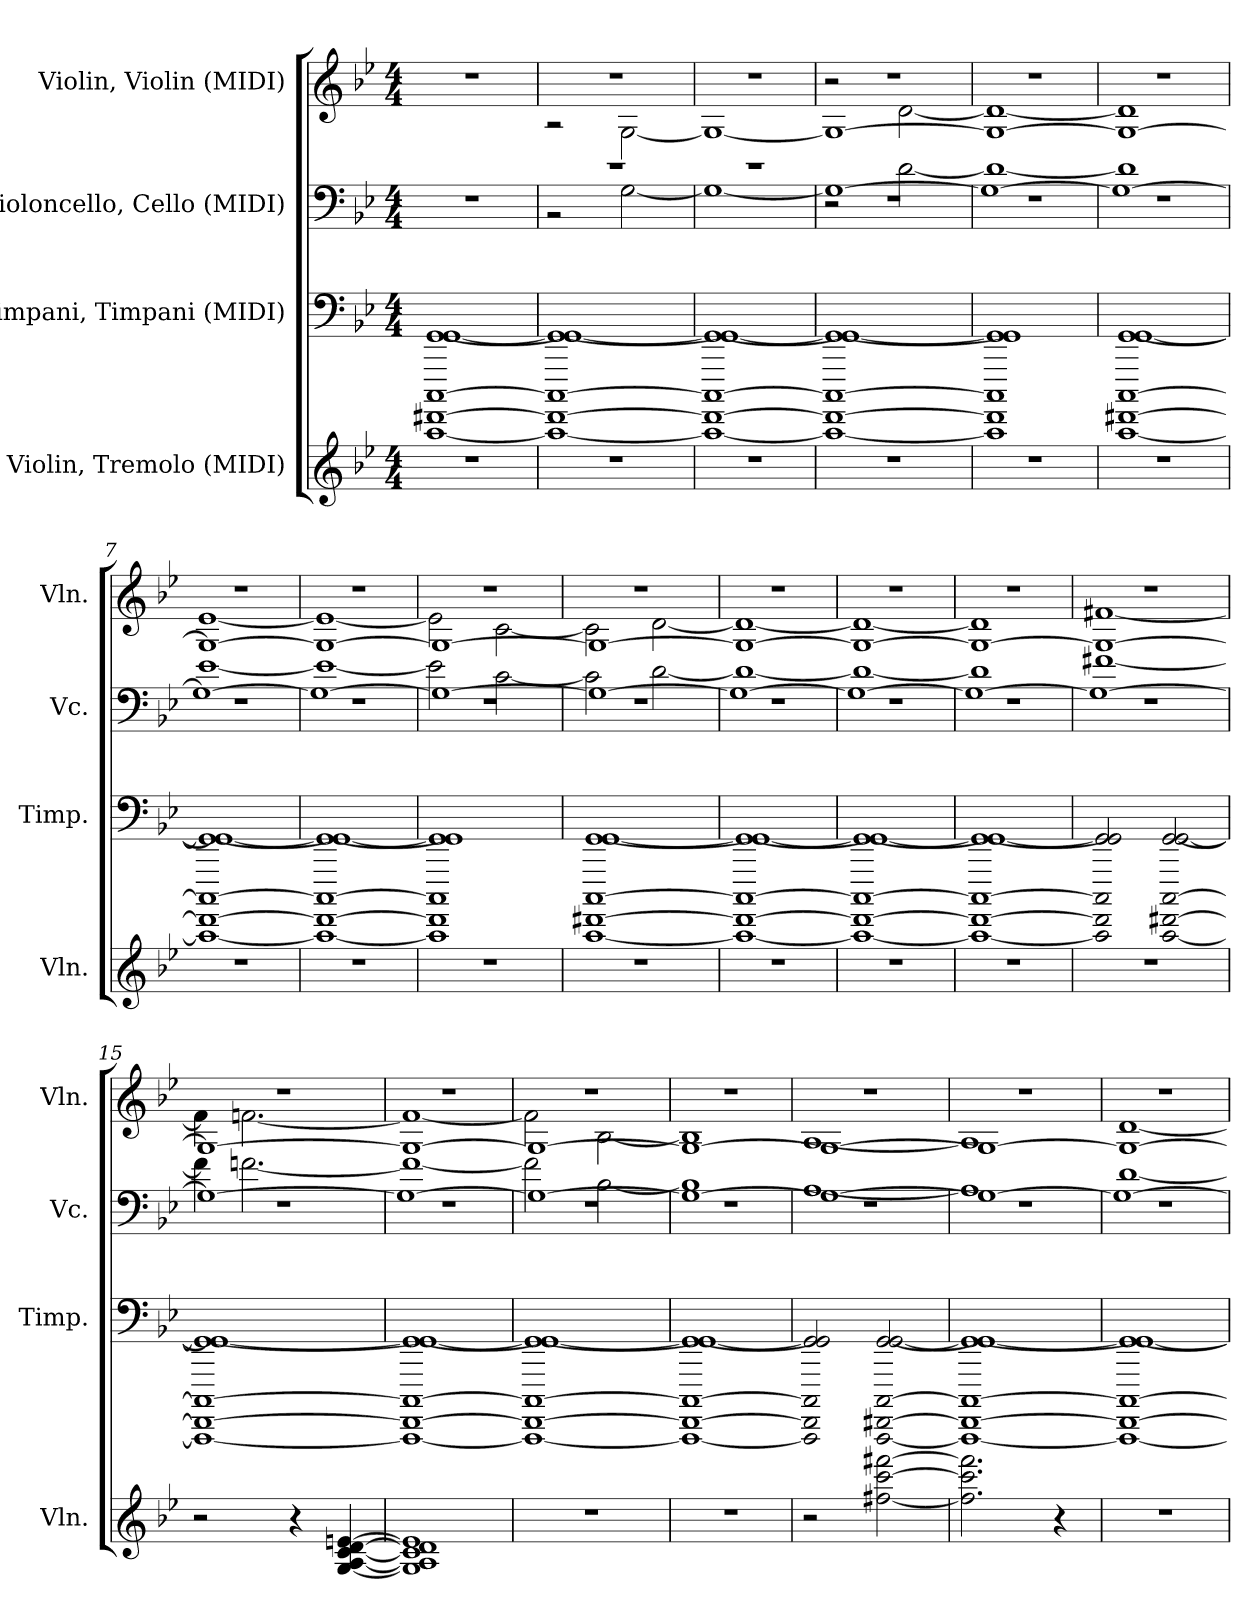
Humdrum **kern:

**kern	**kern	**kern	**kern
*part4	*part3	*part2	*part1
*staff4	*staff3	*staff2	*staff1
*I"Violin, Tremolo (MIDI)	*I"Timpani, Timpani (MIDI)	*I"Violoncello, Cello (MIDI)	*I"Violin, Violin (MIDI)
*I'Vln.	*I'Timp.	*I'Vc.	*I'Vln.
*clefG2	*clefF4	*clefF4	*clefG2
*k[b-e-]	*k[b-e-]	*k[b-e-]	*k[b-e-]
*M4/4	*M4/4	*M4/4	*M4/4
*MM140	*MM140	*MM140	*MM140
=1	=1	=1	=1
1r	[1CCCCC [1FFFFF#X [1CCCC [1FFFF#X [1CCC	1r	1r
=2	=2	=2	=2
*	*	*^	*^
1r	1CCCCC_ 1FFFFF#_ 1CCCC_ 1FFFF#_ 1CCC_	1r	2r	1r	2r
.	.	.	[2G\	.	[2G\
=3	=3	=3	=3	=3	=3
1r	1CCCCC_ 1FFFFF#_ 1CCCC_ 1FFFF#_ 1CCC_	1r	1G_	1r	1G_
=4	=4	=4	=4	=4	=4
*	*	*	*^	*	*^
1r	1CCCCC_ 1FFFFF#_ 1CCCC_ 1FFFF#_ 1CCC_	1r	2r	1G_	1r	2r	1G_
.	.	.	[2d\	.	.	[2d\	.
=5	=5	=5	=5	=5	=5	=5	=5
1r	1CCCCC] 1FFFFF#] 1CCCC] 1FFFF#] 1CCC]	1r	1d_	1G_	1r	1d_	1G_
=6	=6	=6	=6	=6	=6	=6	=6
1r	[1CCCCC [1FFFFF#X [1CCCC [1FFFF#X [1CCC	1r	1d]	1G_	1r	1d]	1G_
=7	=7	=7	=7	=7	=7	=7	=7
1r	1CCCCC_ 1FFFFF#_ 1CCCC_ 1FFFF#_ 1CCC_	1r	[1e-	1G_	1r	[1e-	1G_
=8	=8	=8	=8	=8	=8	=8	=8
1r	1CCCCC_ 1FFFFF#_ 1CCCC_ 1FFFF#_ 1CCC_	1r	1e-_	1G_	1r	1e-_	1G_
=9	=9	=9	=9	=9	=9	=9	=9
1r	1CCCCC] 1FFFFF#] 1CCCC] 1FFFF#] 1CCC]	1r	2e-\]	1G_	1r	2e-\]	1G_
.	.	.	[2c\	.	.	[2c\	.
=10	=10	=10	=10	=10	=10	=10	=10
1r	[1CCCCC [1FFFFF#X [1CCCC [1FFFF#X [1CCC	1r	2c\]	1G_	1r	2c\]	1G_
.	.	.	[2d\	.	.	[2d\	.
=11	=11	=11	=11	=11	=11	=11	=11
1r	1CCCCC_ 1FFFFF#_ 1CCCC_ 1FFFF#_ 1CCC_	1r	1d_	1G_	1r	1d_	1G_
!!LO:LB:g=z	!!	!!
=12	=12	=12	=12	=12	=12	=12	=12
1r	1CCCCC_ 1FFFFF#_ 1CCCC_ 1FFFF#_ 1CCC_	1r	1d_	1G_	1r	1d_	1G_
=13	=13	=13	=13	=13	=13	=13	=13
1r	1CCCCC_ 1FFFFF#_ 1CCCC_ 1FFFF#_ 1CCC_	1r	1d]	1G_	1r	1d]	1G_
=14	=14	=14	=14	=14	=14	=14	=14
1r	2CCCCC/] 2FFFFF#/] 2CCCC/] 2FFFF#/] 2CCC/]	1r	[1f#X	1G_	1r	[1f#X	1G_
.	[2CCCCC/ [2FFFFF#X/ [2CCCC/ [2FFFF#X/ [2CCC/	.	.	.	.	.	.
=15	=15	=15	=15	=15	=15	=15	=15
2r	1CCCCC_ 1FFFFF#_ 1CCCC_ 1FFFF#_ 1CCC_	1r	4f#\]	1G_	1r	4f#\]	1G_
.	.	.	[2.fn\	.	.	[2.fn\	.
4r	.	.	.	.	.	.	.
[4G/ [4A/ [4c/ [4d/ [4en/	.	.	.	.	.	.	.
=16	=16	=16	=16	=16	=16	=16	=16
1G] 1A] 1c] 1d] 1e]	1CCCCC_ 1FFFFF#_ 1CCCC_ 1FFFF#_ 1CCC_	1r	1f_	1G_	1r	1f_	1G_
=17	=17	=17	=17	=17	=17	=17	=17
1r	1CCCCC_ 1FFFFF#_ 1CCCC_ 1FFFF#_ 1CCC_	1r	2f\]	1G_	1r	2f\]	1G_
.	.	.	[2B-\	.	.	[2B-\	.
=18	=18	=18	=18	=18	=18	=18	=18
1r	1CCCCC_ 1FFFFF#_ 1CCCC_ 1FFFF#_ 1CCC_	1r	1B-]	1G_	1r	1B-]	1G_
=19	=19	=19	=19	=19	=19	=19	=19
2r	2CCCCC/] 2FFFFF#/] 2CCCC/] 2FFFF#/] 2CCC/]	1r	[1A	1G_	1r	[1A	1G_
[2ff#X\ [2ccc\ [2fff#X\	[2CCCCC/ [2FFFFF#X/ [2CCCC/ [2FFFF#X/ [2CCC/	.	.	.	.	.	.
=20	=20	=20	=20	=20	=20	=20	=20
2.ff#\] 2.ccc\] 2.fff#\]	1CCCCC_ 1FFFFF#_ 1CCCC_ 1FFFF#_ 1CCC_	1r	1A]	1G_	1r	1A]	1G_
4r	.	.	.	.	.	.	.
=21	=21	=21	=21	=21	=21	=21	=21
1r	1CCCCC_ 1FFFFF#_ 1CCCC_ 1FFFF#_ 1CCC_	1r	[1d	1G_	1r	[1d	1G_
*	*	*v	*v	*v	*	*	*
*	*	*	*v	*v	*v
=	=	=	=
*-	*-	*-	*-
